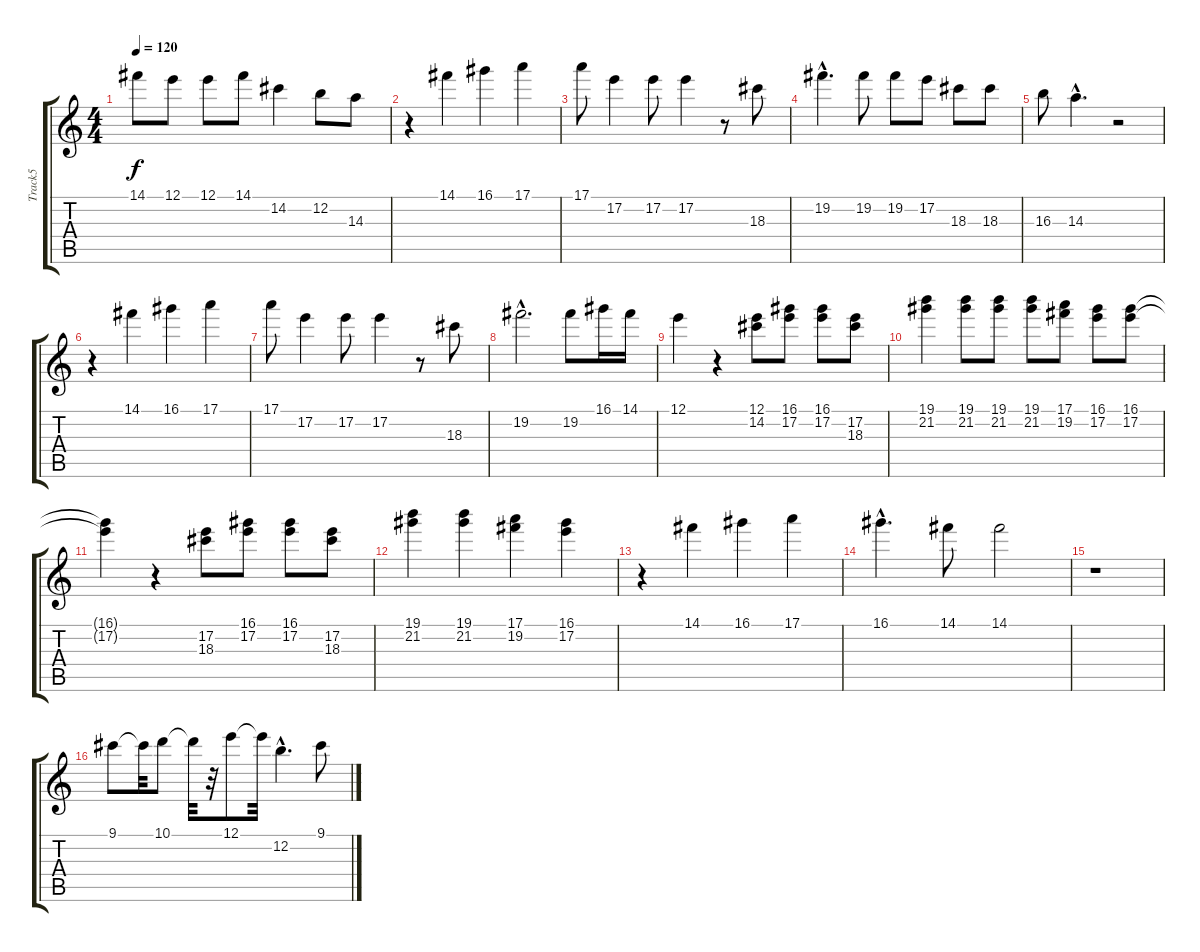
\track ("Track5" "Track5") {instrument acousticguitarnylon}
\staff {score tabs}
\tuning (E4 B3 G3 D3 A2 E2) {hide}
\ts (4 4)
\tempo 120
\clef g2
\ks c
14.1{t}.8{dy f} 12.1.8 12.1.8 14.1.8 14.2.4 12.2.8 14.3.8 |
r.4 14.1.4 16.1.4 17.1.4 |
17.1.8 17.2.4 17.2.8 17.2.4 r.8 18.3.8 |
19.2{hac}.4{d} 19.2.8 19.2.8 17.2.8 18.3.8 18.3.8 |
16.3.8 14.3{hac}.4{d} r.2 |
r.4 14.1.4 16.1.4 17.1.4 |
17.1.8 17.2.4 17.2.8 17.2.4 r.8 18.3.8 |
19.2{hac}.2{d} 19.2.8 16.1.16 14.1.16 |
12.1.4 r.4 (12.1 14.2).8 (16.1 17.2).8 (16.1 17.2).8 (17.2 18.3).8 |
(19.1 21.2).4 (19.1 21.2).8 (19.1 21.2).8 (19.1 21.2).8 (17.1 19.2).8 (16.1 17.2).8 (16.1 17.2).8 |
(16.1{t} 17.2{t}).4 r.4 (17.2 18.3).8 (16.1 17.2).8 (16.1 17.2).8 (17.2 18.3).8 |
(19.1 21.2).4 (19.1 21.2).4 (17.1 19.2).4 (16.1 17.2).4 |
r.4 14.1.4 16.1.4 17.1.4 |
16.1{hac}.4{d} 14.1.8 14.1.2 |
r.1 |
9.1.8 9.1{t}.32 10.1.8 10.1{t}.32 r.32 12.1.8 12.1{t}.32 12.2{hac}.4{d} 9.1.8
